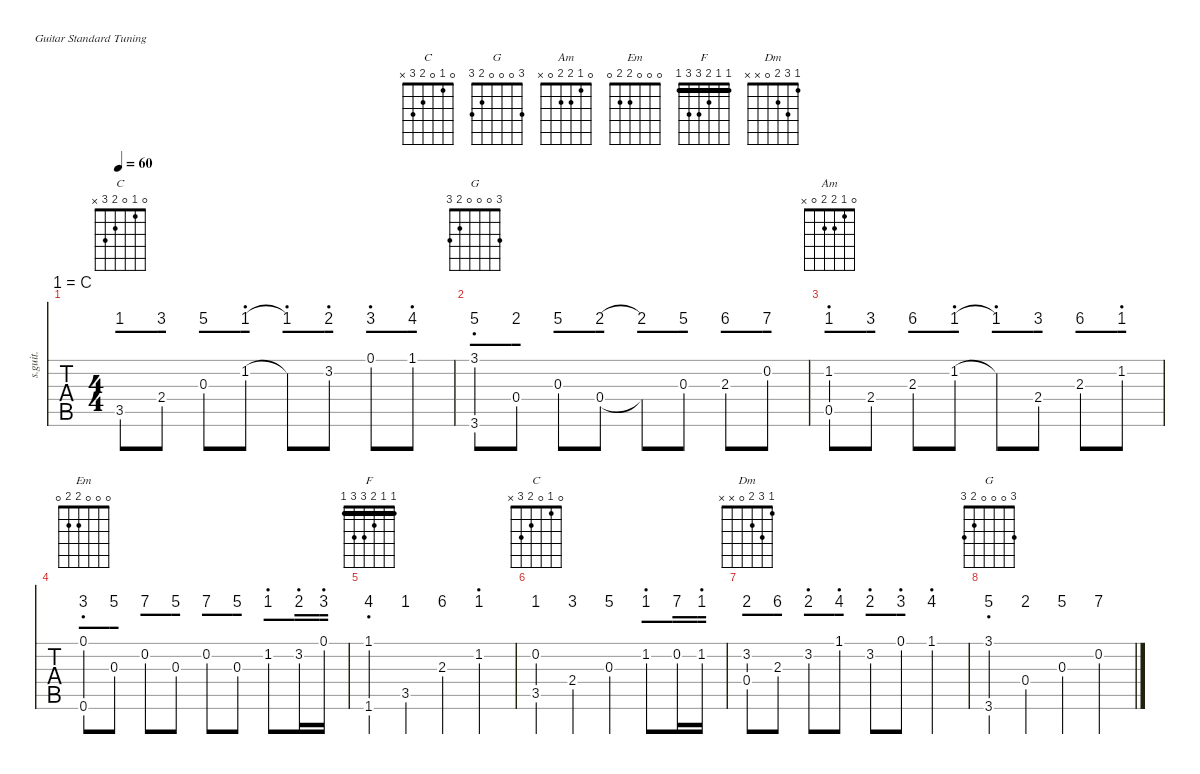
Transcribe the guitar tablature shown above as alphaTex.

\defaultSystemsLayout 4
\hideDynamics
\bracketExtendMode nobrackets
\chordDiagramsInScore
\track ("Steel Guitar" "s.guit.") {defaultSystemsLayout 4 instrument acousticguitarsteel}
\staff {tabs numbered}
\tuning (E4 B3 G3 D3 A2 E2)
\chord ("C" 0 1 0 2 3 x) {showfingering false}
\chord ("G" 3 0 0 0 2 3) {showfingering false}
\chord ("Am" 0 1 2 2 0 x) {showfingering false}
\chord ("Em" 0 0 0 2 2 0) {showfingering false}
\chord ("F" 1 1 2 3 3 1) {showfingering false barre (1 1)}
\chord ("Dm" 1 3 2 0 x x) {showfingering false}
\ts (4 4)
\tempo 60
\clef g2
\ks c
3.5.8{ch "C" dy mf instrument acousticguitarsteel} 2.4.8 0.3.8 1.2.8 1.2{t}.8 3.2.8 0.1.8 1.1.8 |
(3.6 3.1).8{ch "G"} 0.4.8 0.3.8 0.4.8 0.4{t}.8 0.3.8 2.3.8 0.2.8 |
(1.2 0.5).8{ch "Am"} 2.4.8 2.3.8 1.2.8 1.2{t}.8 2.4.8 2.3.8 1.2.8 |
(0.6 0.1).8{ch "Em"} 0.3.8 0.2.8 0.3.8 0.2.8 0.3.8 1.2.8 3.2.16 0.1.16 |
(1.6 1.1).4{ch "F"} 3.5.4 2.3.4 1.2.4 |
(3.5 0.2).4{ch "C"} 2.4.4 0.3.4 1.2.8 0.2.16 1.2.16 |
(0.4 3.2).8{ch "Dm"} 2.3.8 3.2.8 1.1.8 3.2.8 0.1.8 1.1.4 |
(3.6 3.1).4{ch "G"} 0.4.4 0.3.4 0.2.4
